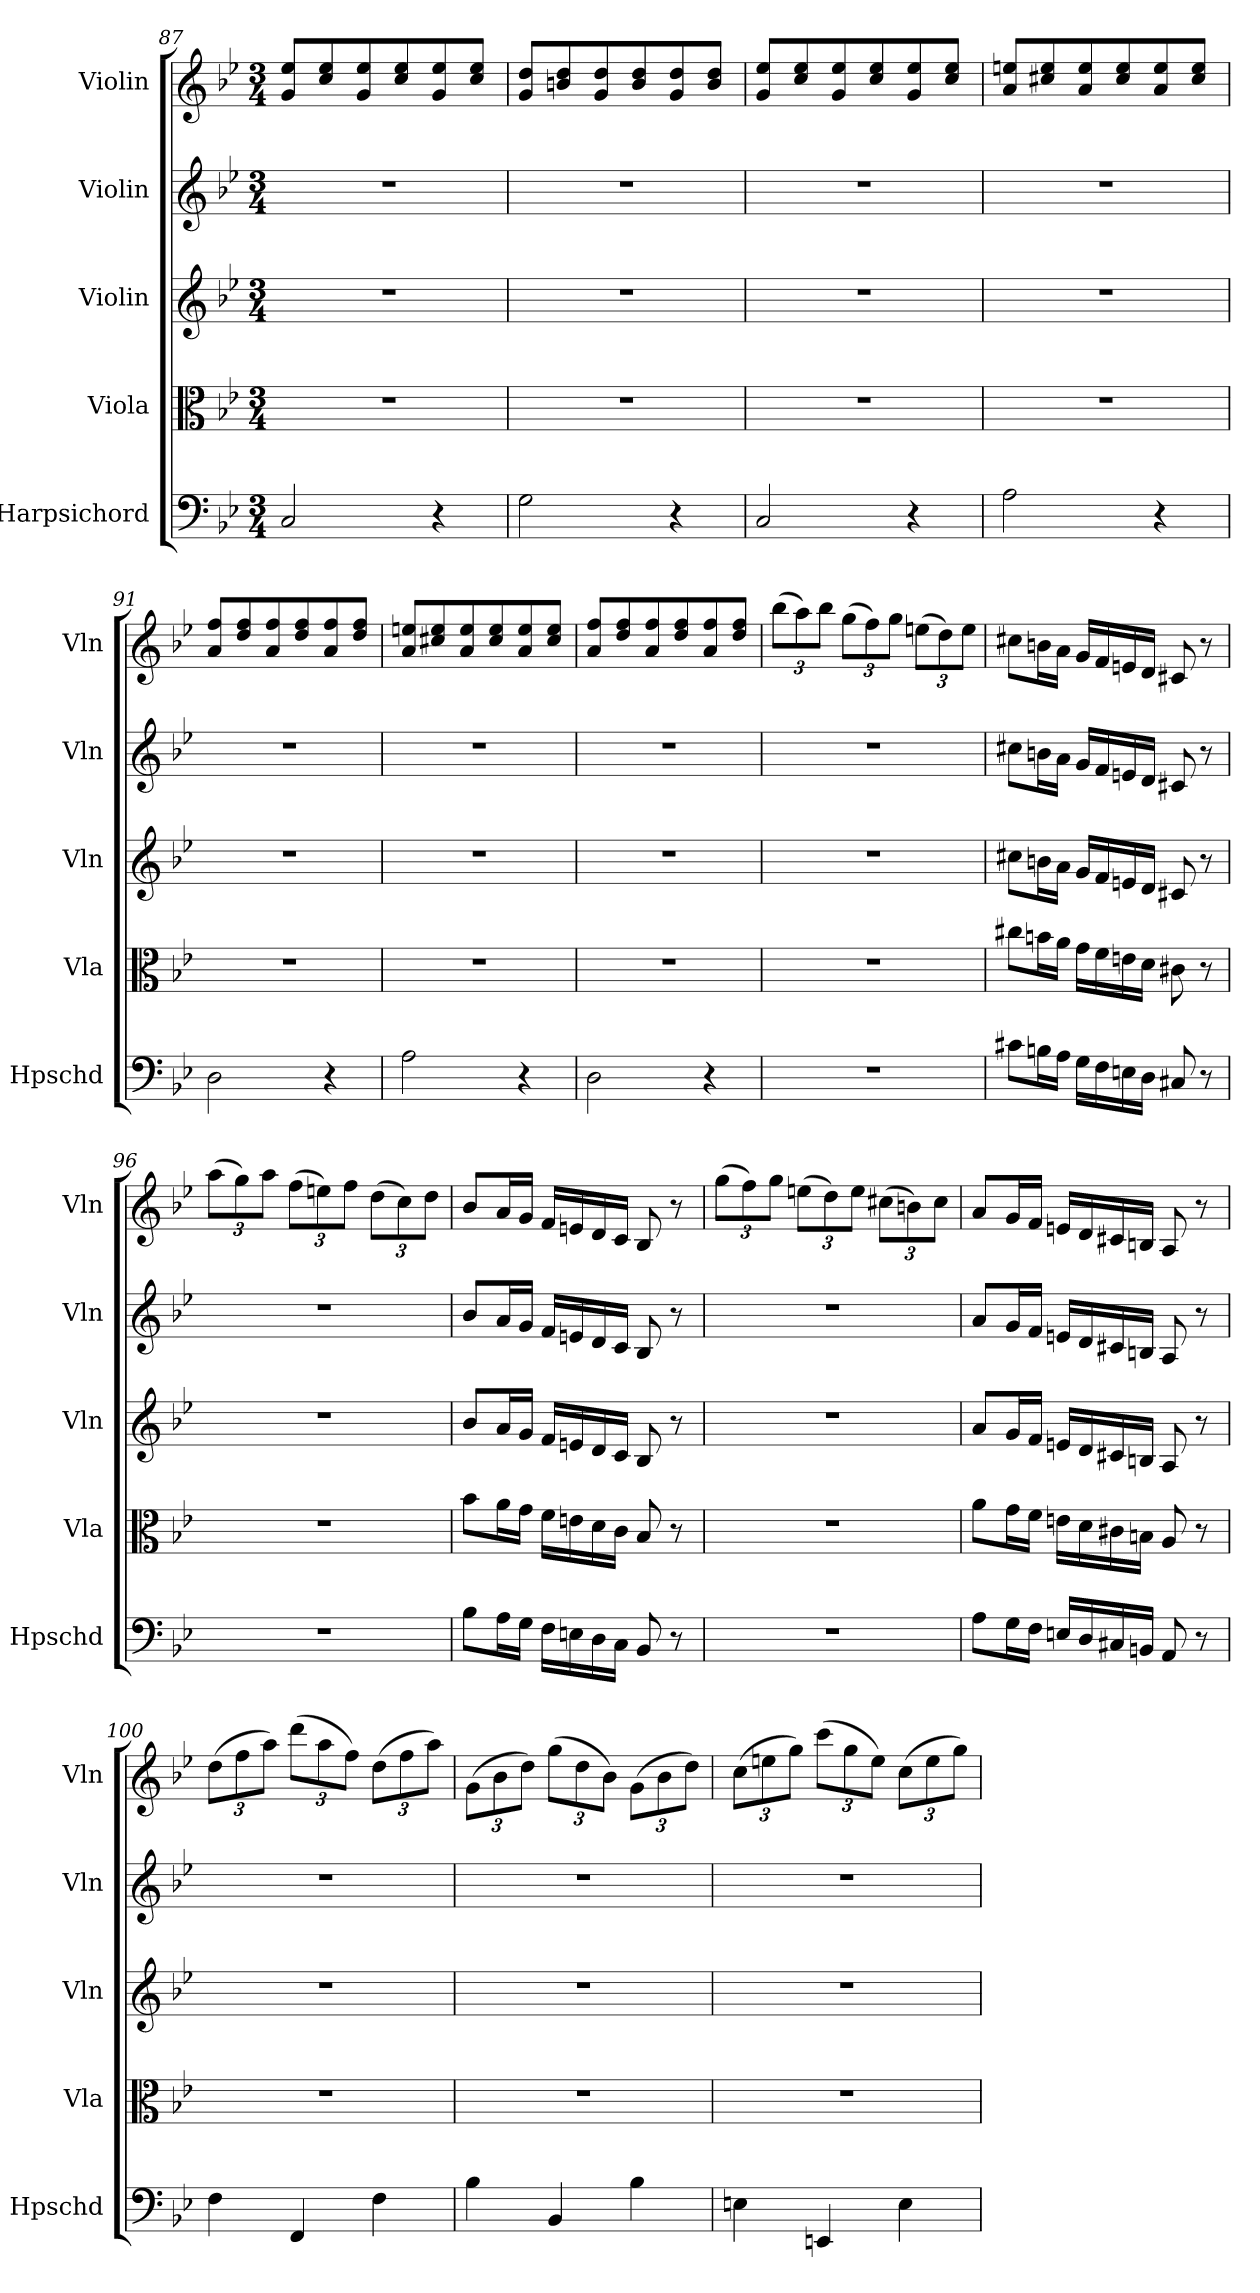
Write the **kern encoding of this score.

**kern	**kern	**kern	**kern	**kern
*part5	*part4	*part3	*part2	*part1
*staff5	*staff4	*staff3	*staff2	*staff1
*I"Harpsichord	*I"Viola	*I"Violin	*I"Violin	*I"Violin
*I'Hpschd	*I'Vla	*I'Vln	*I'Vln	*I'Vln
*clefF4	*clefC3	*clefG2	*clefG2	*clefG2
*k[b-e-]	*k[b-e-]	*k[b-e-]	*k[b-e-]	*k[b-e-]
*B-:	*B-:	*B-:	*B-:	*B-:
*M3/4	*M3/4	*M3/4	*M3/4	*M3/4
=87	=87	=87	=87	=87
2C/	2.r	2.r	2.r	8g/ 8ee-/L
.	.	.	.	8cc/ 8ee-/
.	.	.	.	8g/ 8ee-/
.	.	.	.	8cc/ 8ee-/
4r	.	.	.	8g/ 8ee-/
.	.	.	.	8cc/ 8ee-/J
=88	=88	=88	=88	=88
2G\	2.r	2.r	2.r	8g/ 8dd/L
.	.	.	.	8bn/ 8dd/
.	.	.	.	8g/ 8dd/
.	.	.	.	8b/ 8dd/
4r	.	.	.	8g/ 8dd/
.	.	.	.	8b/ 8dd/J
=89	=89	=89	=89	=89
2C/	2.r	2.r	2.r	8g/ 8ee-/L
.	.	.	.	8cc/ 8ee-/
.	.	.	.	8g/ 8ee-/
.	.	.	.	8cc/ 8ee-/
4r	.	.	.	8g/ 8ee-/
.	.	.	.	8cc/ 8ee-/J
=90	=90	=90	=90	=90
2A\	2.r	2.r	2.r	8a/ 8een/L
.	.	.	.	8cc#X/ 8ee/
.	.	.	.	8a/ 8ee/
.	.	.	.	8cc#/ 8ee/
4r	.	.	.	8a/ 8ee/
.	.	.	.	8cc#/ 8ee/J
=91	=91	=91	=91	=91
2D\	2.r	2.r	2.r	8a/ 8ff/L
.	.	.	.	8dd/ 8ff/
.	.	.	.	8a/ 8ff/
.	.	.	.	8dd/ 8ff/
4r	.	.	.	8a/ 8ff/
.	.	.	.	8dd/ 8ff/J
=92	=92	=92	=92	=92
2A\	2.r	2.r	2.r	8a/ 8een/L
.	.	.	.	8cc#X/ 8ee/
.	.	.	.	8a/ 8ee/
.	.	.	.	8cc#/ 8ee/
4r	.	.	.	8a/ 8ee/
.	.	.	.	8cc#/ 8ee/J
=93	=93	=93	=93	=93
2D\	2.r	2.r	2.r	8a/ 8ff/L
.	.	.	.	8dd/ 8ff/
.	.	.	.	8a/ 8ff/
.	.	.	.	8dd/ 8ff/
4r	.	.	.	8a/ 8ff/
.	.	.	.	8dd/ 8ff/J
=94	=94	=94	=94	=94
2.r	2.r	2.r	2.r	(12bb-\L
.	.	.	.	12aa\)
.	.	.	.	12bb-\J
.	.	.	.	(12gg\L
.	.	.	.	12ff\)
.	.	.	.	12gg\J
.	.	.	.	(12een\L
.	.	.	.	12dd\)
.	.	.	.	12ee\J
=95	=95	=95	=95	=95
8c#X\L	8cc#X\L	8cc#X\L	8cc#X\L	8cc#X\L
16Bn\L	16bn\L	16bn\L	16bn\L	16bn\L
16A\JJ	16a\JJ	16a\JJ	16a\JJ	16a\JJ
16G\LL	16g\LL	16g/LL	16g/LL	16g/LL
16F\	16f\	16f/	16f/	16f/
16En\	16en\	16en/	16en/	16en/
16D\JJ	16d\JJ	16d/JJ	16d/JJ	16d/JJ
8C#X/	8c#X\	8c#X/	8c#X/	8c#X/
8r	8r	8r	8r	8r
=96	=96	=96	=96	=96
2.r	2.r	2.r	2.r	(12aa\L
.	.	.	.	12gg\)
.	.	.	.	12aa\J
.	.	.	.	(12ff\L
.	.	.	.	12een\)
.	.	.	.	12ff\J
.	.	.	.	(12dd\L
.	.	.	.	12cc\)
.	.	.	.	12dd\J
=97	=97	=97	=97	=97
8B-\L	8b-\L	8b-/L	8b-/L	8b-/L
16A\L	16a\L	16a/L	16a/L	16a/L
16G\JJ	16g\JJ	16g/JJ	16g/JJ	16g/JJ
16F\LL	16f\LL	16f/LL	16f/LL	16f/LL
16En\	16en\	16en/	16en/	16en/
16D\	16d\	16d/	16d/	16d/
16C\JJ	16c\JJ	16c/JJ	16c/JJ	16c/JJ
8BB-/	8B-/	8B-/	8B-/	8B-/
8r	8r	8r	8r	8r
=98	=98	=98	=98	=98
2.r	2.r	2.r	2.r	(12gg\L
.	.	.	.	12ff\)
.	.	.	.	12gg\J
.	.	.	.	(12een\L
.	.	.	.	12dd\)
.	.	.	.	12ee\J
.	.	.	.	(12cc#X\L
.	.	.	.	12bn\)
.	.	.	.	12cc#\J
=99	=99	=99	=99	=99
8A\L	8a\L	8a/L	8a/L	8a/L
16G\L	16g\L	16g/L	16g/L	16g/L
16F\JJ	16f\JJ	16f/JJ	16f/JJ	16f/JJ
16En/LL	16en\LL	16en/LL	16en/LL	16en/LL
16D/	16d\	16d/	16d/	16d/
16C#X/	16c#X\	16c#X/	16c#X/	16c#X/
16BBn/JJ	16Bn\JJ	16Bn/JJ	16Bn/JJ	16Bn/JJ
8AA/	8A/	8A/	8A/	8A/
8r	8r	8r	8r	8r
=100	=100	=100	=100	=100
4F\	2.r	2.r	2.r	(12dd\L
.	.	.	.	12ff\
.	.	.	.	12aa\J)
4FF/	.	.	.	(12ddd\L
.	.	.	.	12aa\
.	.	.	.	12ff\J)
4F\	.	.	.	(12dd\L
.	.	.	.	12ff\
.	.	.	.	12aa\J)
=101	=101	=101	=101	=101
4B-\	2.r	2.r	2.r	(12g\L
.	.	.	.	12b-\
.	.	.	.	12dd\J)
4BB-/	.	.	.	(12gg\L
.	.	.	.	12dd\
.	.	.	.	12b-\J)
4B-\	.	.	.	(12g\L
.	.	.	.	12b-\
.	.	.	.	12dd\J)
=102	=102	=102	=102	=102
4En\	2.r	2.r	2.r	(12cc\L
.	.	.	.	12een\
.	.	.	.	12gg\J)
4EEn/	.	.	.	(12ccc\L
.	.	.	.	12gg\
.	.	.	.	12ee\J)
4E\	.	.	.	(12cc\L
.	.	.	.	12ee\
.	.	.	.	12gg\J)
=	=	=	=	=
*-	*-	*-	*-	*-
